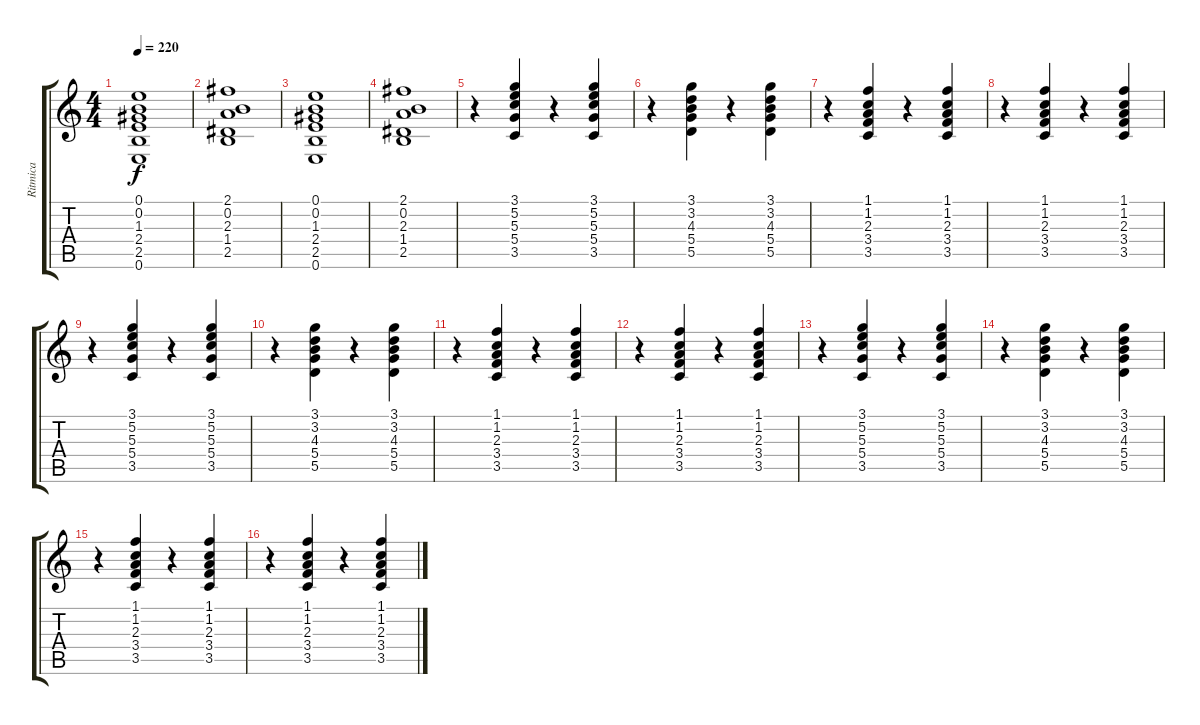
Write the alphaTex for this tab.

\track ("Ritmica" "Ritmica") {instrument electricguitarjazz}
\staff {score tabs}
\tuning (E4 B3 G3 D3 A2 E2) {hide}
\ts (4 4)
\tempo 220
\clef g2
\ks c
(0.1 0.2 1.3 2.4 2.5 0.6).1{dy f} |
(2.1 0.2 2.3 1.4 2.5).1 |
(0.1 0.2 1.3 2.4 2.5 0.6).1 |
(2.1 0.2 2.3 1.4 2.5).1 |
r.4 (3.1 5.2 5.3 5.4 3.5).4 r.4 (3.1 5.2 5.3 5.4 3.5).4 |
r.4 (3.1 3.2 4.3 5.4 5.5).4 r.4 (3.1 3.2 4.3 5.4 5.5).4 |
r.4 (1.1 1.2 2.3 3.4 3.5).4 r.4 (1.1 1.2 2.3 3.4 3.5).4 |
r.4 (1.1 1.2 2.3 3.4 3.5).4 r.4 (1.1 1.2 2.3 3.4 3.5).4 |
r.4 (3.1 5.2 5.3 5.4 3.5).4 r.4 (3.1 5.2 5.3 5.4 3.5).4 |
r.4 (3.1 3.2 4.3 5.4 5.5).4 r.4 (3.1 3.2 4.3 5.4 5.5).4 |
r.4 (1.1 1.2 2.3 3.4 3.5).4 r.4 (1.1 1.2 2.3 3.4 3.5).4 |
r.4 (1.1 1.2 2.3 3.4 3.5).4 r.4 (1.1 1.2 2.3 3.4 3.5).4 |
r.4 (3.1 5.2 5.3 5.4 3.5).4 r.4 (3.1 5.2 5.3 5.4 3.5).4 |
r.4 (3.1 3.2 4.3 5.4 5.5).4 r.4 (3.1 3.2 4.3 5.4 5.5).4 |
r.4 (1.1 1.2 2.3 3.4 3.5).4 r.4 (1.1 1.2 2.3 3.4 3.5).4 |
r.4 (1.1 1.2 2.3 3.4 3.5).4 r.4 (1.1 1.2 2.3 3.4 3.5).4
